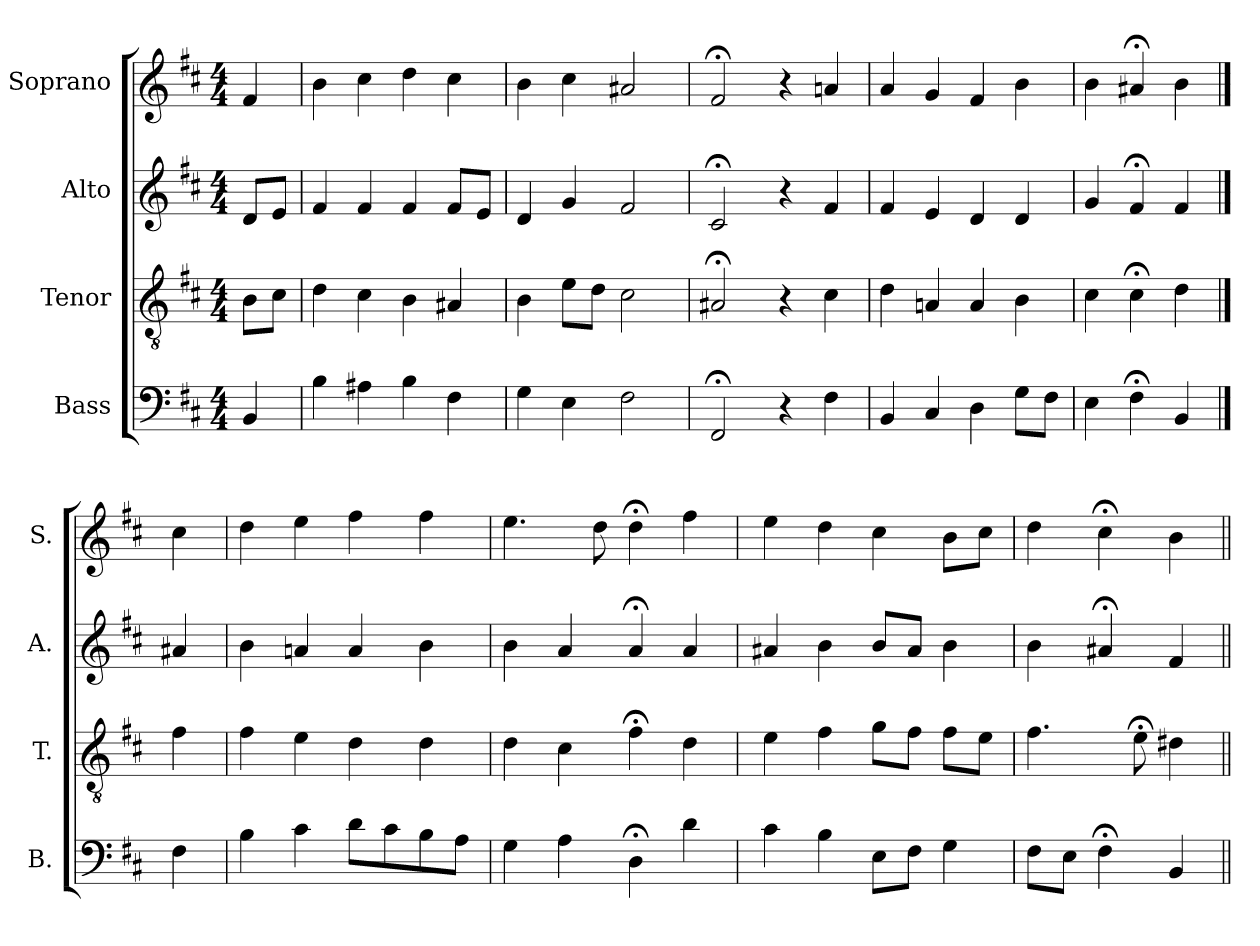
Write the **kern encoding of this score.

**kern	**kern	**kern	**kern
*part4	*part3	*part2	*part1
*staff4	*staff3	*staff2	*staff1
*I"Bass	*I"Tenor	*I"Alto	*I"Soprano
*I'B.	*I'T.	*I'A.	*I'S.
*clefF4	*clefGv2	*clefG2	*clefG2
*	*ITrd7c12	*	*
*k[f#c#]	*k[f#c#]	*k[f#c#]	*k[f#c#]
*D:	*D:	*D:	*D:
*M4/4	*M4/4	*M4/4	*M4/4
=1	=1	=1	=1
4BB/	8BB\L	8d/L	4f#/
.	8C#\J	8e/J	.
=2	=2	=2	=2
4B\	4D\	4f#/	4b\
4A#X\	4C#\	4f#/	4cc#\
4B\	4BB\	4f#/	4dd\
4F#\	4AA#X/	8f#/L	4cc#\
.	.	8e/J	.
=3	=3	=3	=3
4G\	4BB\	4d/	4b\
4E\	8E\L	4g/	4cc#\
.	8D\J	.	.
2F#\	2C#\	2f#/	2a#X/
=4	=4	=4	=4
2FF#;</	2AA#X;</	2c#;</	2f#;</
4r	4r	4r	4r
4F#\	4C#\	4f#/	4an/
=5	=5	=5	=5
4BB/	4D\	4f#/	4a/
4C#/	4AAn/	4e/	4g/
4D\	4AA/	4d/	4f#/
8G\L	4BB\	4d/	4b\
8F#\J	.	.	.
!!LO:LB:g=z
=6	=6	=6	=6
4E\	4C#\	4g/	4b\
4F#;<\	4C#;<\	4f#;</	4a#X;</
4BB/	4D\	4f#/	4b\
==7	==7	==7	==7
4F#\	4F#\	4a#X/	4cc#\
=8	=8	=8	=8
4B\	4F#\	4b\	4dd\
4c#\	4E\	4an/	4ee\
8d\L	4D\	4a/	4ff#\
8c#\	.	.	.
8B\	4D\	4b\	4ff#\
8A\J	.	.	.
=9	=9	=9	=9
4G\	4D\	4b\	4.ee\
4A\	4C#\	4a/	.
.	.	.	8dd\
4D;<\	4F#;<\	4a;</	4dd;<\
4d\	4D\	4a/	4ff#\
=10	=10	=10	=10
4c#\	4E\	4a#X/	4ee\
4B\	4F#\	4b\	4dd\
8E\L	8G\L	8b/L	4cc#\
8F#\J	8F#\J	8a#/J	.
4G\	8F#\L	4b\	8b\L
.	8E\J	.	8cc#\J
=11	=11	=11	=11
8F#\L	4.F#\	4b\	4dd\
8E\J	.	.	.
4F#;<\	.	4a#X;</	4cc#;<\
.	8E;<\	.	.
4BB/	4D#X\	4f#/	4b\
=||	=||	=||	=||
*-	*-	*-	*-
